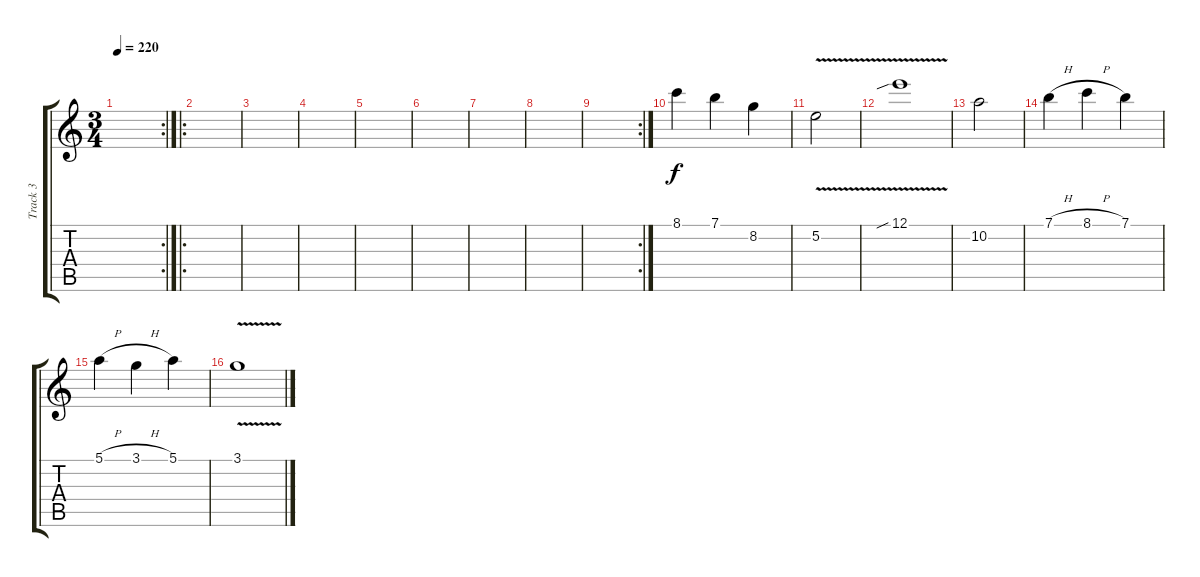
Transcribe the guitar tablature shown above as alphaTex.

\track ("Track 3" "Track 3") {instrument overdrivenguitar}
\staff {score tabs}
\tuning (E4 B3 G3 D3 A2 E2) {hide}
\rc 2
\ts (3 4)
\tempo 220
\clef g2
\ks c
|
\ro
|
|
|
|
|
|
|
\rc 2
|
8.1.4 7.1.4 8.2.4 |
5.2{v}.2 |
12.1{v sib}.1 |
10.2.2 |
7.1{h}.4 8.1{h}.4 7.1.4 |
5.1{h}.4 3.1{h}.4 5.1.4 |
3.1{v}.1
